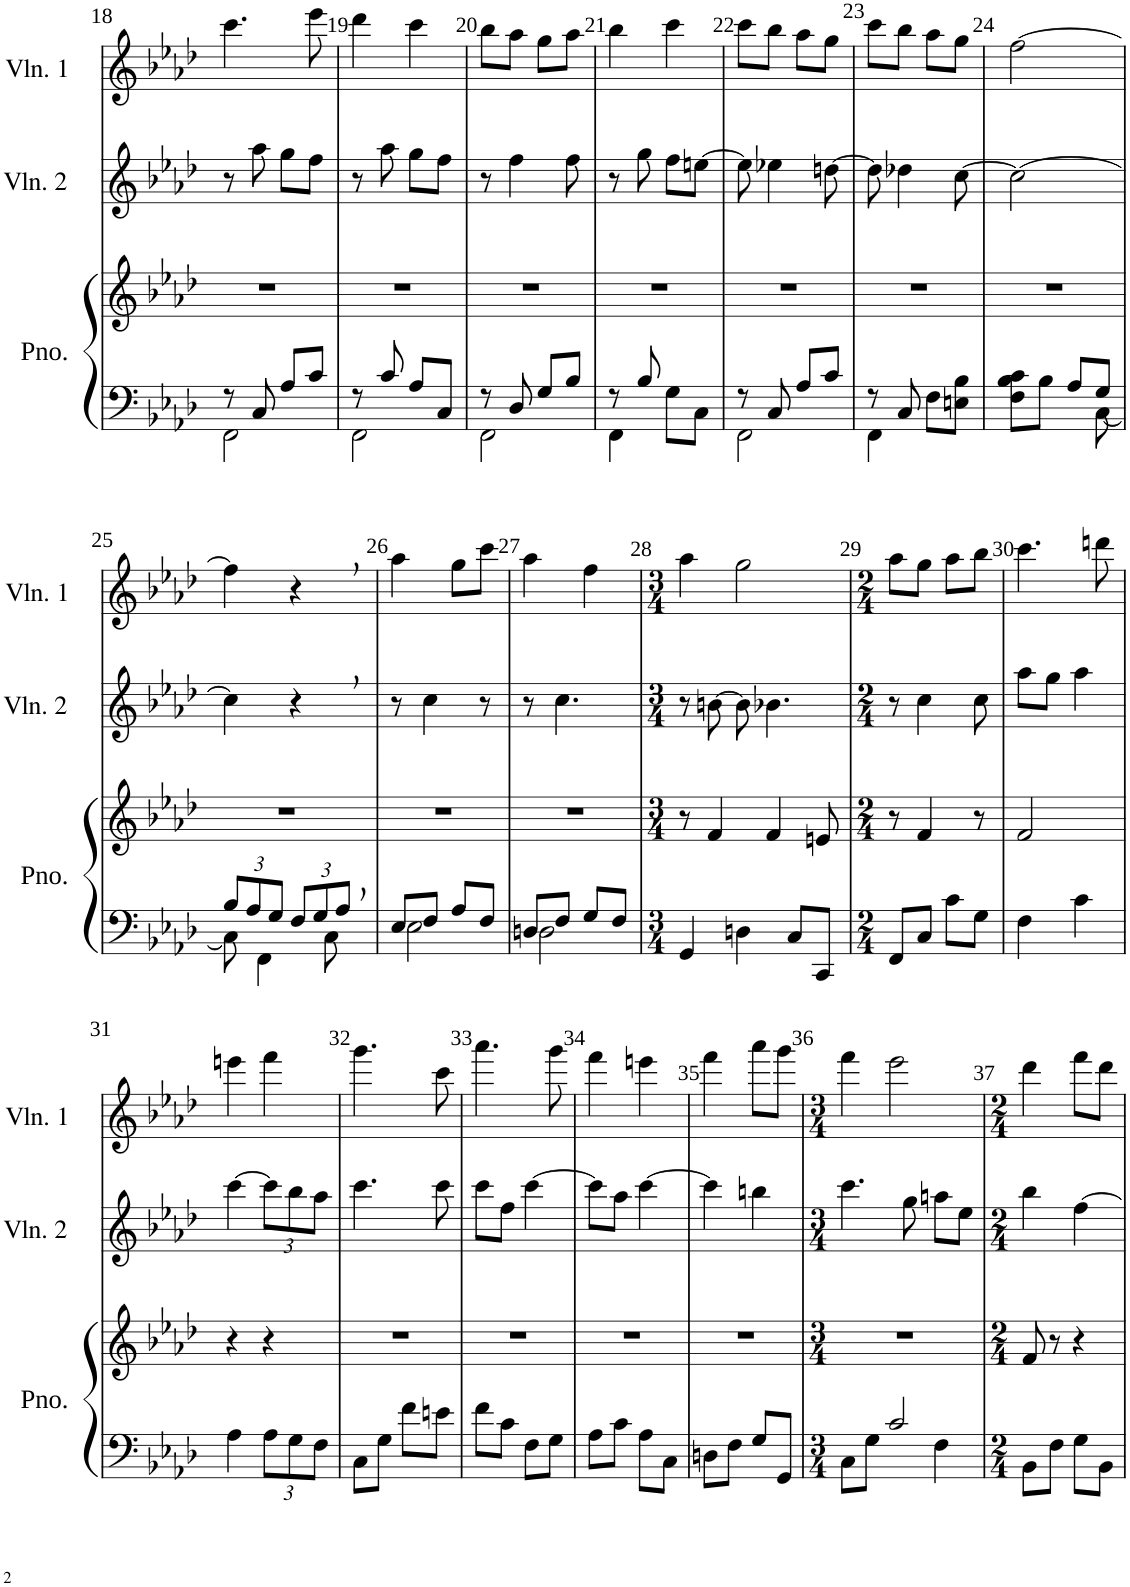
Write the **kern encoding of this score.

**kern	**kern	**kern	**kern
*part3	*part3	*part2	*part1
*staff4	*staff3	*staff2	*staff1
*I"Piano	*	*I"Violon 2	*I"Violon 1
*I'Pno.	*	*I'Vln. 2	*I'Vln. 1
!!LO:PB:g=z
*clefF4	*clefG2	*clefG2	*clefG2
*k[b-e-a-d-]	*k[b-e-a-d-]	*k[b-e-a-d-]	*k[b-e-a-d-]
*M2/4	*M2/4	*M2/4	*M2/4
=18	=18	=18	=18
*^	*	*	*
8r	2FF\	2r	8r	4.ccc\
8C/	.	.	8aa-\	.
8A-/L	.	.	8gg\L	.
8c/J	.	.	8ff\J	8eee-\
=19	=19	=19	=19	=19
8r	2FF\	2r	8r	4ddd-\
8c/	.	.	8aa-\	.
8A-/L	.	.	8gg\L	4ccc\
8C/J	.	.	8ff\J	.
=20	=20	=20	=20	=20
8r	2FF\	2r	8r	8bb-\L
8D-/	.	.	4ff\	8aa-\J
8G/L	.	.	.	8gg\L
8B-/J	.	.	8ff\	8aa-\J
=21	=21	=21	=21	=21
8r	4FF\	2r	8r	4bb-\
8B-/	.	.	8gg\	.
8G\L	4ryy	.	8ff\L	4ccc\
8C\J	.	.	[8een\J	.
=22	=22	=22	=22	=22
8r	2FF\	2r	8ee\]	8ccc\L
8C/	.	.	4ee-X\	8bb-\J
8A-/L	.	.	.	8aa-\L
8c/J	.	.	[8ddn\	8gg\J
=23	=23	=23	=23	=23
8r	4FF\	2r	8dd\]	8ccc\L
8C/	.	.	4dd-X\	8bb-\J
8F\L	4ryy	.	.	8aa-\L
8En\ 8B-\J	.	.	[8cc\	8gg\J
=24	=24	=24	=24	=24
8F\ 8B-\ 8c\L	4.ryy	2r	2cc\_	[2ff\
8B-\J	.	.	.	.
8A-/L	.	.	.	.
8G/J	[8C\	.	.	.
!!LO:LB:g=z
=25	=25	=25	=25	=25
*Xbrackettup	*	*	*	*
12B-/L	8C\]	2r	4cc\]	4ff\]
12A-/	.	.	.	.
.	4FF\	.	.	.
12G/J	.	.	.	.
12F/L	.	.	4r	4r
12G/	.	.	.	.
.	8C\	.	.	.
12A-,/J	.	.	.	.
=26	=26	=26	=26	=26
8E-/L	2E-\	2r	8r	4aa-\
8F/J	.	.	4cc\	.
8A-/L	.	.	.	8gg\L
8F/J	.	.	8r	8ccc\J
=27	=27	=27	=27	=27
8Dn/L	2D\	2r	8r	4aa-\
8F/J	.	.	4.cc\	.
8G/L	.	.	.	4ff\
8F/J	.	.	.	.
*v	*v	*	*	*
=28	=28	=28	=28
*M3/4	*M3/4	*M3/4	*M3/4
4GG/	8r	8r	4aa-\
.	4f/	[8bn\	.
4Dn\	.	8b\]	2gg\
.	4f/	4.b-X\	.
8C/L	.	.	.
8CC/J	8en/	.	.
=29	=29	=29	=29
*M2/4	*M2/4	*M2/4	*M2/4
8FF/L	8r	8r	8aa-\L
8C/J	4f/	4cc\	8gg\J
8c\L	.	.	8aa-\L
8G\J	8r	8cc\	8bb-\J
=30	=30	=30	=30
4F\	2f/	8aa-\L	4.ccc\
.	.	8gg\J	.
4c\	.	4aa-\	.
.	.	.	8dddn\
!!LO:LB:g=z
=31	=31	=31	=31
4A-\	4r	[4ccc\	4eeen\
*	*	*Xbrackettup	*
12A-\L	4r	12ccc\L]	4fff\
12G\	.	12bb-\	.
12F\J	.	12aa-\J	.
=32	=32	=32	=32
8C\L	2r	4.ccc\	4.ggg\
8G\J	.	.	.
8f\L	.	.	.
8en\J	.	8ccc\	8ccc\
=33	=33	=33	=33
8f\L	2r	8ccc\L	4.aaa-\
8c\J	.	8ff\J	.
8F\L	.	[4ccc\	.
8G\J	.	.	8ggg\
=34	=34	=34	=34
8A-\L	2r	8ccc\L]	4fff\
8c\J	.	8aa-\J	.
8A-\L	.	[4ccc\	4eeen\
8C\J	.	.	.
=35	=35	=35	=35
8Dn\L	2r	4ccc\]	4fff\
8F\J	.	.	.
8G/L	.	4bbn\	8aaa-\L
8GG/J	.	.	8ggg\J
=36	=36	=36	=36
*M3/4	*M3/4	*M3/4	*M3/4
*^	*	*	*
8C\L	2ryy	2.r	4.ccc\	4fff\
8G\J	.	.	.	.
2c/	.	.	.	2eee-\
.	.	.	8gg\	.
.	4F\	.	8aan\L	.
.	.	.	8ee-\J	.
*v	*v	*	*	*
=37	=37	=37	=37
*M2/4	*M2/4	*M2/4	*M2/4
8BB-\L	8f/	4bb-\	4ddd-\
8F\J	8r	.	.
8G\L	4r	[4ff\	8fff\L
8BB-\J	.	.	8ddd-\J
=	=	=	=
*-	*-	*-	*-
